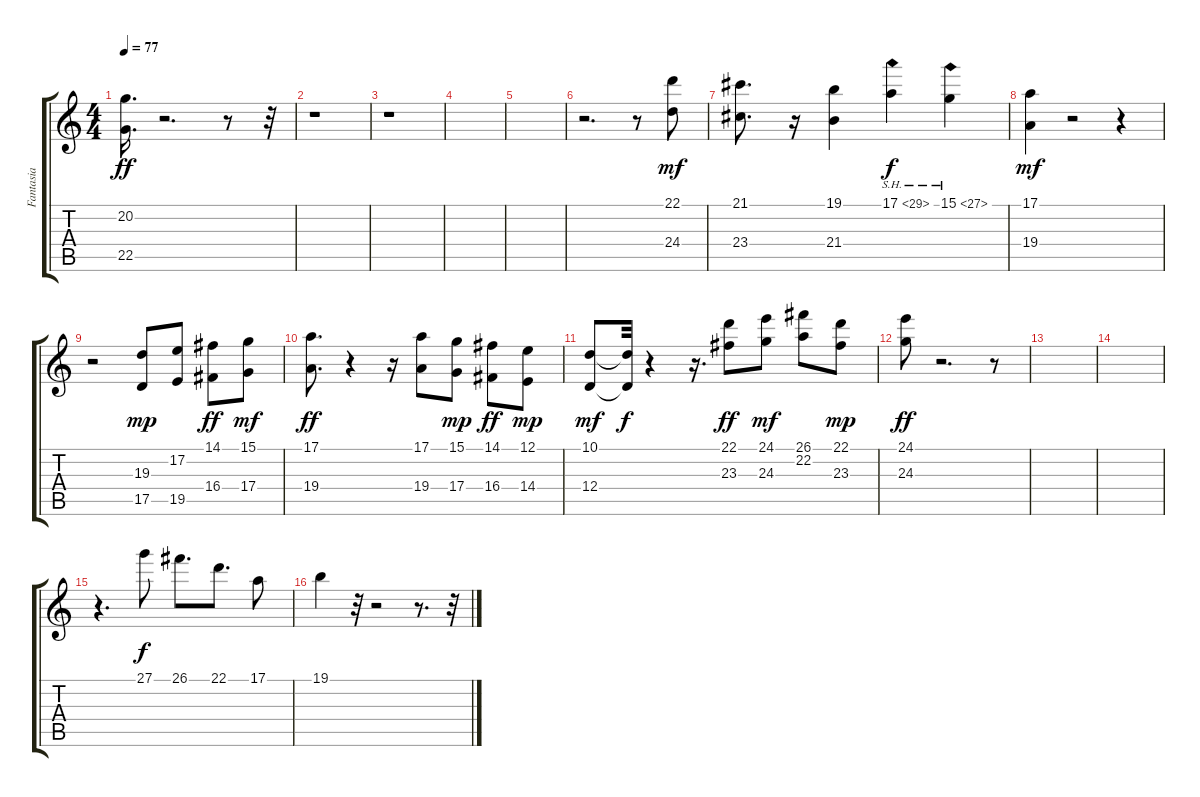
\track ("Fantasia" "Fantasia") {instrument fx7echoes}
\staff {score tabs}
\tuning (E4 B3 G3 D3 A2 E2) {hide}
\ts (4 4)
\tempo 77
\clef g2
\ks c
(20.2 22.5).16{d dy ff} r.2{d} r.8 r.32 |
r.1 |
r.1 |
|
|
r.2{d} r.8 (22.1 24.4).8{dy mf} |
(21.1 23.4).8{d} r.16 (19.1 21.4).4 17.1{sh 12}.4{dy f} 15.1{sh 12}.4 |
(17.1 19.4).4{dy mf} r.2 r.4 |
r.2 (19.3 17.5).8{dy mp} (17.2 19.5).8 (14.1 16.4).8{dy ff} (15.1 17.4).8{dy mf} |
(17.1 19.4).8{d dy ff} r.4 r.16 (17.1 19.4).8 (15.1 17.4).8{dy mp} (14.1 16.4).8{dy ff} (12.1 14.4).8{dy mp} |
(10.1 12.4).8{dy mf} (10.1{t} 12.4{t}).32{dy f} r.4 r.16{d} (22.1 23.3).8{dy ff} (24.1 24.3).8{dy mf} (26.1 22.2).8 (22.1 23.3).8{dy mp} |
(24.1 24.3).8{dy ff} r.2{d} r.8 |
|
|
r.4{d} 27.1.8{dy f} 26.1.8{d} 22.1.8{d} 17.1.8 |
19.1.4 r.32 r.2 r.8{d} r.32
